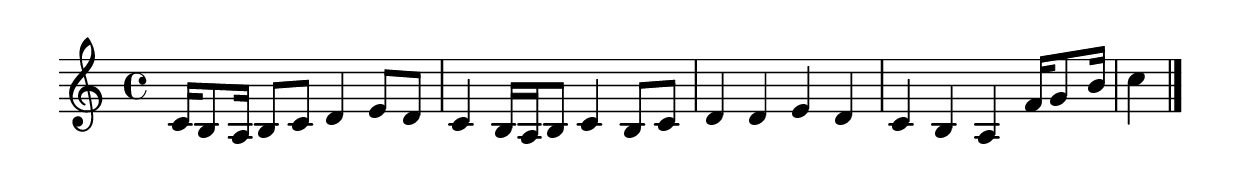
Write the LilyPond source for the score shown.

#(set-global-staff-size 25)
\paper {indent = 0\cm}
\header{tagline = ""}

\score{
 << 

\absolute {
\override Score.BarNumber.break-visibility = ##(#f #f #f) c'16 b8 a16 b8 c'8 d'4 e'8 d'8 c'4 b16 a16 b8 c'4 b8 c'8 d'4 d'4 e'4 d'4 c'4 b4 a4 f'16 g'8 b'16 c''4 \bar"|."
}

>>
\midi{}
\layout{}
}
